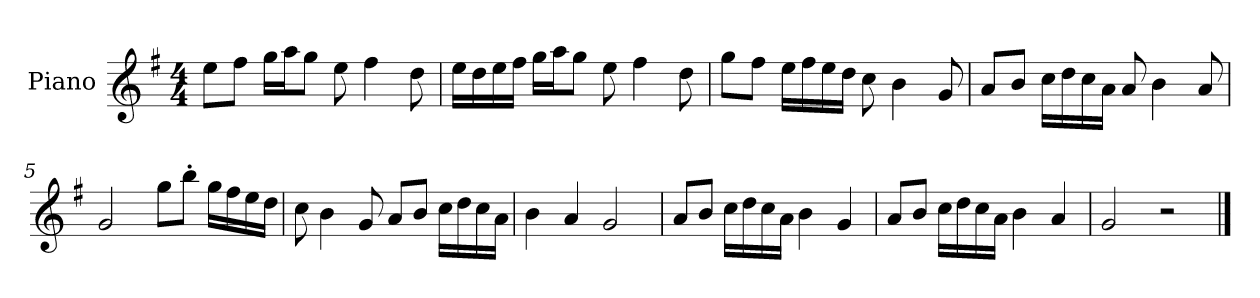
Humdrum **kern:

**kern
*part1
*staff1
*I"Piano
*I'P-no
*clefG2
*k[f#]
*M4/4
*MM90
=1
8ee\L
8ff#\J
16gg\LL
16aa\J
8gg\J
8ee\
4ff#\
8dd\
=2
16ee\LL
16dd\
16ee\
16ff#\JJ
16gg\LL
16aa\J
8gg\J
8ee\
4ff#\
8dd\
=3
8gg\L
8ff#\J
16ee\LL
16ff#\
16ee\
16dd\JJ
8cc\
4b\
8g/
=4
8a/L
8b/J
16cc\LL
16dd\
16cc\
16a\JJ
8a/
4b\
8a/
!!LO:LB:g=z
=5
2g/
8gg\L
8bb'\J
16gg\LL
16ff#\
16ee\
16dd\JJ
=6
8cc\
4b\
8g/
8a/L
8b/J
16cc\LL
16dd\
16cc\
16a\JJ
=7
4b\
4a/
2g/
=8
8a/L
8b/J
16cc\LL
16dd\
16cc\
16a\JJ
4b\
4g/
=9
8a/L
8b/J
16cc\LL
16dd\
16cc\
16a\JJ
4b\
4a/
=10
2g/
2r
==
*-
